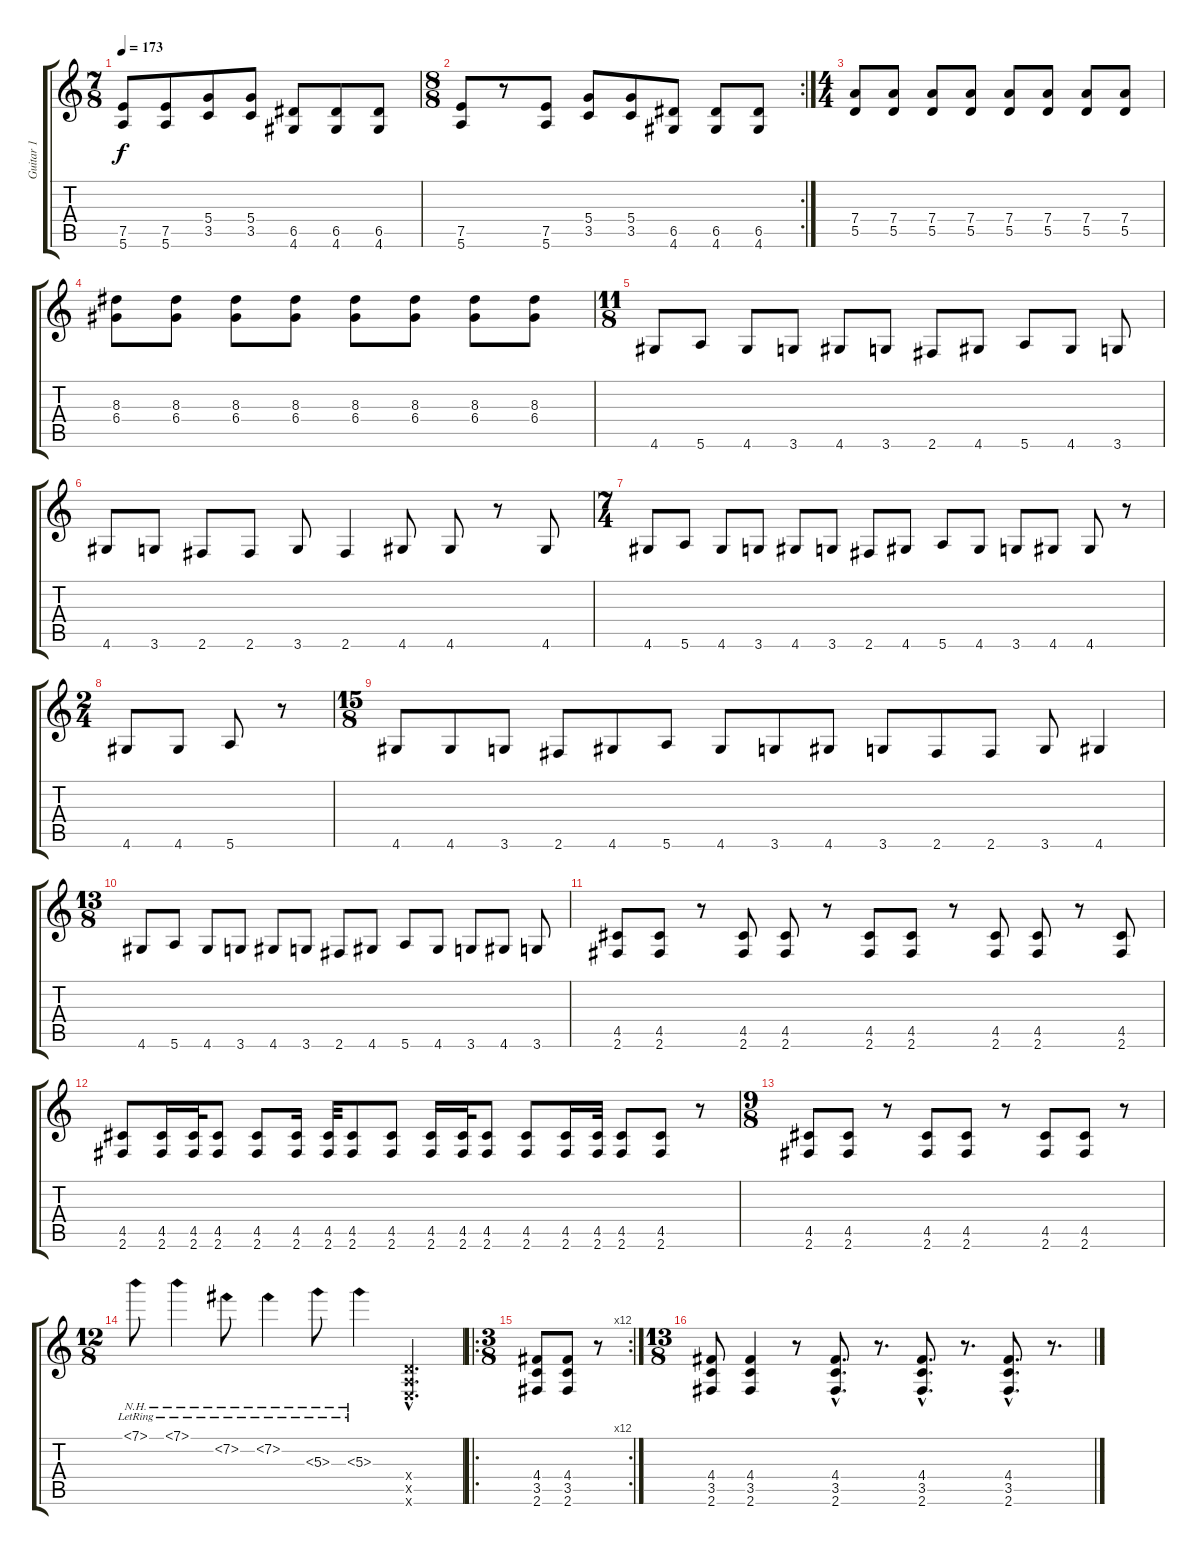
\track ("Guitar 1" "Guitar 1") {instrument distortionguitar}
\staff {score tabs}
\tuning (E4 B3 G3 D3 A2 E2) {hide}
\ts (7 8)
\tempo 173
\clef g2
\ks c
(7.5 5.6).8{dy f} (7.5 5.6).8 (5.4 3.5).8 (5.4 3.5).8 (6.5 4.6).8 (6.5 4.6).8 (6.5 4.6).8 |
\rc 2
\ts (8 8)
(7.5 5.6).8 r.8 (7.5 5.6).8 (5.4 3.5).8 (5.4 3.5).8 (6.5 4.6).8 (6.5 4.6).8 (6.5 4.6).8 |
\ts (4 4)
(7.4 5.5).8 (7.4 5.5).8 (7.4 5.5).8 (7.4 5.5).8 (7.4 5.5).8 (7.4 5.5).8 (7.4 5.5).8 (7.4 5.5).8 |
(8.3 6.4).8 (8.3 6.4).8 (8.3 6.4).8 (8.3 6.4).8 (8.3 6.4).8 (8.3 6.4).8 (8.3 6.4).8 (8.3 6.4).8 |
\ts (11 8)
4.6.8 5.6.8 4.6.8 3.6.8 4.6.8 3.6.8 2.6.8 4.6.8 5.6.8 4.6.8 3.6.8 |
4.6.8 3.6.8 2.6.8 2.6.8 3.6.8 2.6.4 4.6.8 4.6.8 r.8 4.6.8 |
\ts (7 4)
4.6.8 5.6.8 4.6.8 3.6.8 4.6.8 3.6.8 2.6.8 4.6.8 5.6.8 4.6.8 3.6.8 4.6.8 4.6.8 r.8 |
\ts (2 4)
4.6.8 4.6.8 5.6.8 r.8 |
\ts (15 8)
4.6.8 4.6.8 3.6.8 2.6.8 4.6.8 5.6.8 4.6.8 3.6.8 4.6.8 3.6.8 2.6.8 2.6.8 3.6.8 4.6.4 |
\ts (13 8)
4.6.8 5.6.8 4.6.8 3.6.8 4.6.8 3.6.8 2.6.8 4.6.8 5.6.8 4.6.8 3.6.8 4.6.8 3.6.8 |
(4.5 2.6).8 (4.5 2.6).8 r.8 (4.5 2.6).8 (4.5 2.6).8 r.8 (4.5 2.6).8 (4.5 2.6).8 r.8 (4.5 2.6).8 (4.5 2.6).8 r.8 (4.5 2.6).8 |
(4.5 2.6).8 (4.5 2.6).16 (4.5 2.6).32 (4.5 2.6).8 (4.5 2.6).8 (4.5 2.6).16 (4.5 2.6).32 (4.5 2.6).8 (4.5 2.6).8 (4.5 2.6).16 (4.5 2.6).32 (4.5 2.6).8 (4.5 2.6).8 (4.5 2.6).16 (4.5 2.6).32 (4.5 2.6).8 (4.5 2.6).8 r.8 |
\ts (9 8)
(4.5 2.6).8 (4.5 2.6).8 r.8 (4.5 2.6).8 (4.5 2.6).8 r.8 (4.5 2.6).8 (4.5 2.6).8 r.8 |
\ts (12 8)
7.1{nh lr}.8 7.1{nh lr}.4 7.2{nh lr}.8 7.2{nh lr}.4 5.3{nh lr}.8 5.3{nh lr}.4 (0.4{hac x} 0.5{hac x} 0.6{hac x}).4{d} |
\ro
\rc 12
\ts (3 8)
(4.4 3.5 2.6).8 (4.4 3.5 2.6).8 r.8 |
\ts (13 8)
(4.4 3.5 2.6).8 (4.4 3.5 2.6).4 r.8 (4.4{hac} 3.5{hac} 2.6{hac}).8{d} r.8{d} (4.4{hac} 3.5{hac} 2.6{hac}).8{d} r.8{d} (4.4{hac} 3.5{hac} 2.6{hac}).8{d} r.8{d}
